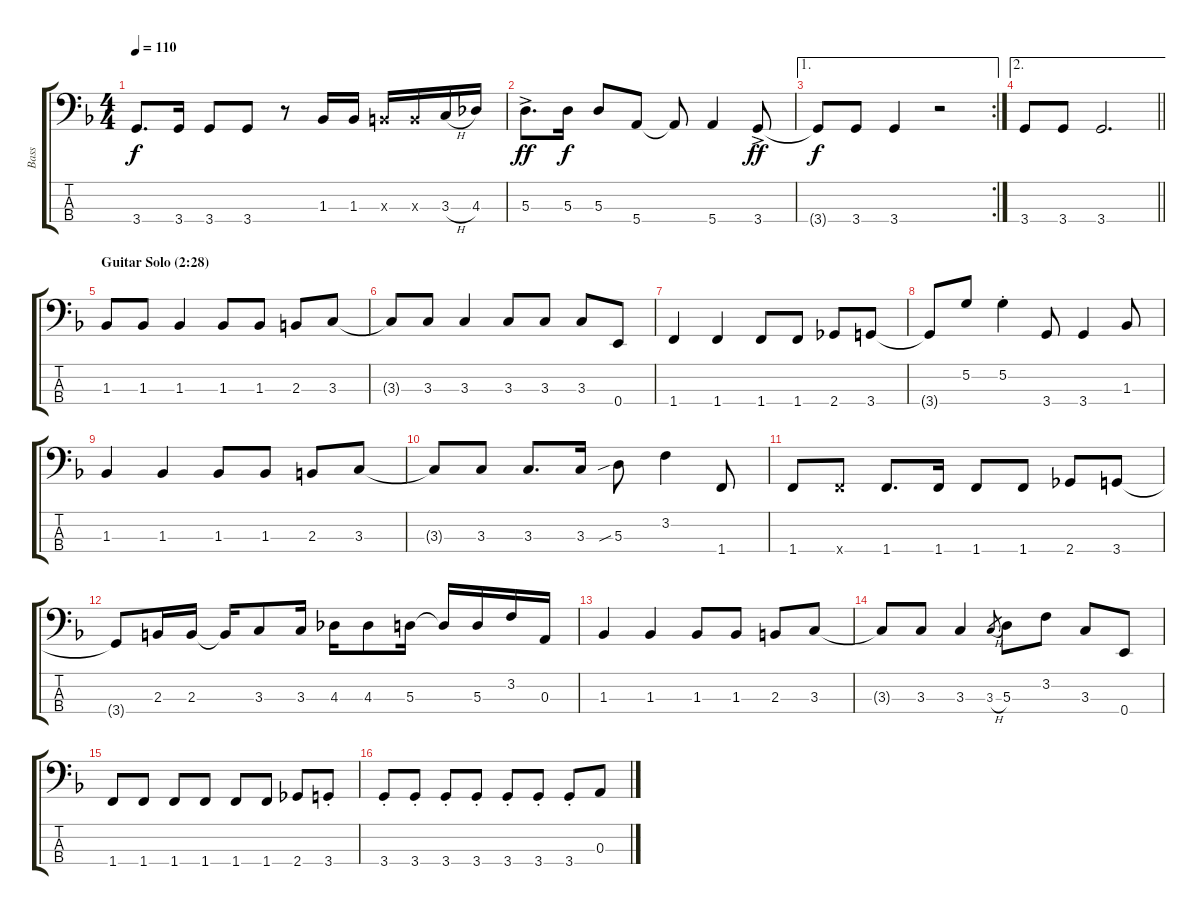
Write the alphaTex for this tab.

\track ("Bass" "Bass") {instrument electricbassfinger}
\staff {score tabs}
\tuning (G2 D2 A1 E1) {hide}
\ts (4 4)
\tempo 110
\clef f4
\ks f
3.4.8{d dy f} 3.4.16 3.4.8 3.4.8 r.8 1.3.16 1.3.16 2.3{x}.16 2.3{x}.16 3.3{h}.16 4.3.16 |
5.3{ac}.8{d dy ff} 5.3.16{dy f} 5.3.8 5.4.8 5.4{t}.8 5.4.4 3.4{ac}.8{dy ff} |
\ae 1
\rc 2
3.4{t}.8{dy f} 3.4.8 3.4.4 r.2 |
\ae 2
\barLineRight lightlight
3.4.8 3.4.8 3.4.2{d} |
\section ("" "Guitar Solo (2:28)")
1.3.8 1.3.8 1.3.4 1.3.8 1.3.8 2.3.8 3.3.8 |
3.3{t}.8 3.3.8 3.3.4 3.3.8 3.3.8 3.3.8 0.4.8 |
1.4.4 1.4.4 1.4.8 1.4.8 2.4.8 3.4.8 |
3.4{t}.8 5.2.8 5.2{st}.4 3.4.8 3.4.4 1.3.8 |
1.3.4 1.3.4 1.3.8 1.3.8 2.3.8 3.3.8 |
3.3{t}.8 3.3.8 3.3.8{d} 3.3.16 5.3{sib}.8 3.2.4 1.4.8 |
1.4.8 1.4{x}.8 1.4.8{d} 1.4.16 1.4.8 1.4.8 2.4.8 3.4.8 |
3.4{t}.8 2.3.16 2.3.16 2.3{t}.16 3.3.8 3.3.16 4.3.16 4.3.8 5.3.16 5.3{t}.16 5.3.16 3.2.16 0.3.16 |
1.3.4 1.3.4 1.3.8 1.3.8 2.3.8 3.3.8 |
3.3{t}.8 3.3.8 3.3.4 3.3{h}.8{gr} 5.3.8 3.2.8 3.3.8 0.4.8 |
1.4.8 1.4.8 1.4.8 1.4.8 1.4.8 1.4.8 2.4.8 3.4{st}.8 |
3.4{st}.8 3.4{st}.8 3.4{st}.8 3.4{st}.8 3.4{st}.8 3.4{st}.8 3.4{st}.8 0.3.8
